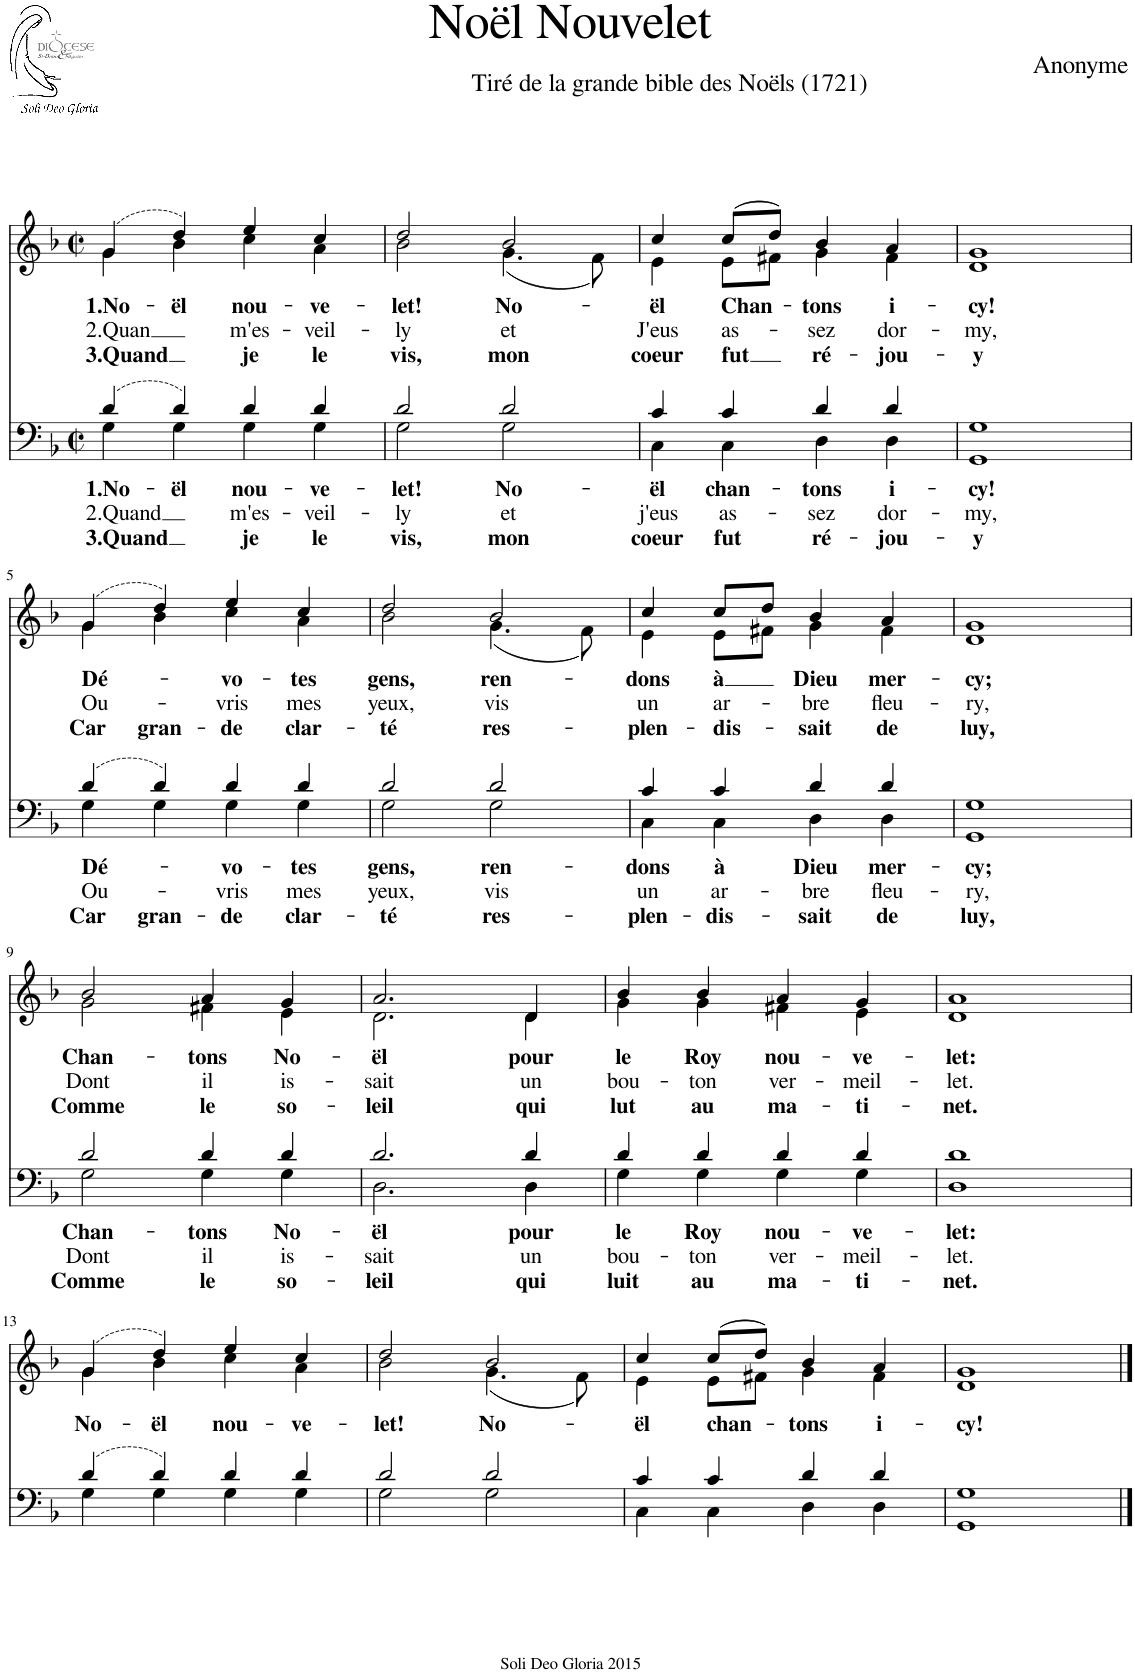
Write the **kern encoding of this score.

**kern	**text	**text	**text	**kern	**text	**text	**text
*part2	*part2	*part2	*part2	*part1	*part1	*part1	*part1
*staff2	*staff2	*staff2	*staff2	*staff1	*staff1	*staff1	*staff1
*I"Bass	*	*	*	*I"Soprano	*	*	*
*clefF4	*	*	*	*clefG2	*	*	*
*k[b-]	*	*	*	*k[b-]	*	*	*
*M2/2	*	*	*	*M2/2	*	*	*
*met(c|)	*	*	*	*met(c|)	*	*	*
=1	=1	=1	=1	=1	=1	=1	=1
!	!LO:LY:b	!LO:LY:b	!LO:LY:b	!	!LO:LY:b	!LO:LY:b	!LO:LY:b
*^	*	*	*	*^	*	*	*
(4d/	4G\	1.No-	2.Quand	3.Quand	(4g/	4g\	1.No-	2.Quan	3.Quand
!	!	!LO:LY:b	!	!	!	!	!LO:LY:b	!	!
4d/)	4G\	-ël	.	.	4dd/)	4b-\	-ël	.	.
!	!	!LO:LY:b	!LO:LY:b	!LO:LY:b	!	!	!LO:LY:b	!LO:LY:b	!LO:LY:b
4d/	4G\	nou-	m'es-	je	4ee/	4cc\	nou-	m'es-	je
!	!	!LO:LY:b	!LO:LY:b	!LO:LY:b	!	!	!LO:LY:b	!LO:LY:b	!LO:LY:b
4d/	4G\	-ve-	-veil-	le	4cc/	4a\	-ve-	-veil-	le
=2	=2	=2	=2	=2	=2	=2	=2	=2	=2
!	!	!LO:LY:b	!LO:LY:b	!LO:LY:b	!	!	!LO:LY:b	!LO:LY:b	!LO:LY:b
2d/	2G\	-let!	-ly	vis,	2dd/	2b-\	-let!	-ly	vis,
!	!	!LO:LY:b	!LO:LY:b	!LO:LY:b	!	!	!LO:LY:b	!LO:LY:b	!LO:LY:b
2d/	2G\	No-	et	mon	2b-/	(4.g\	No-	et	mon
.	.	.	.	.	.	8f\)	.	.	.
=3	=3	=3	=3	=3	=3	=3	=3	=3	=3
!	!	!LO:LY:b	!LO:LY:b	!LO:LY:b	!	!	!LO:LY:b	!LO:LY:b	!LO:LY:b
4c/	4C\	-ël	j'eus	coeur	4cc/	4e\	-ël	J'eus	coeur
!	!	!LO:LY:b	!LO:LY:b	!LO:LY:b	!	!	!LO:LY:b	!LO:LY:b	!LO:LY:b
4c/	4C\	chan-	as-	fut	(8cc/L	8e\L	Chan-	as-	fut
.	.	.	.	.	8dd/J)	8f#X\J	.	.	.
!	!	!LO:LY:b	!LO:LY:b	!LO:LY:b	!	!	!LO:LY:b	!LO:LY:b	!LO:LY:b
4d/	4D\	-tons	-sez	ré-	4b-/	4g\	-tons	-sez	ré-
!	!	!LO:LY:b	!LO:LY:b	!LO:LY:b	!	!	!LO:LY:b	!LO:LY:b	!LO:LY:b
4d/	4D\	i-	dor-	-jou-	4a/	4f#\	i-	dor-	-jou-
=4	=4	=4	=4	=4	=4	=4	=4	=4	=4
!	!	!LO:LY:b	!LO:LY:b	!LO:LY:b	!	!	!LO:LY:b	!LO:LY:b	!LO:LY:b
1G	1GG	-cy!	-my,	-y	1g	1d	-cy!	-my,	-y
!!LO:LB:g=z	!!
=5	=5	=5	=5	=5	=5	=5	=5	=5	=5
!	!	!LO:LY:b	!LO:LY:b	!LO:LY:b	!	!	!LO:LY:b	!LO:LY:b	!LO:LY:b
(4d/	4G\	Dé-	Ou-	Car	(4g/	4g\	Dé-	Ou-	Car
!	!	!	!	!LO:LY:b	!	!	!	!	!LO:LY:b
4d/)	4G\	.	.	gran-	4dd/)	4b-\	.	.	gran-
!	!	!LO:LY:b	!LO:LY:b	!LO:LY:b	!	!	!LO:LY:b	!LO:LY:b	!LO:LY:b
4d/	4G\	-vo-	-vris	-de	4ee/	4cc\	-vo-	-vris	-de
!	!	!LO:LY:b	!LO:LY:b	!LO:LY:b	!	!	!LO:LY:b	!LO:LY:b	!LO:LY:b
4d/	4G\	-tes	mes	clar-	4cc/	4a\	-tes	mes	clar-
=6	=6	=6	=6	=6	=6	=6	=6	=6	=6
!	!	!LO:LY:b	!LO:LY:b	!LO:LY:b	!	!	!LO:LY:b	!LO:LY:b	!LO:LY:b
2d/	2G\	gens,	yeux,	-té	2dd/	2b-\	gens,	yeux,	-té
!	!	!LO:LY:b	!LO:LY:b	!LO:LY:b	!	!	!LO:LY:b	!LO:LY:b	!LO:LY:b
2d/	2G\	ren-	vis	res-	2b-/	(4.g\	ren-	vis	res-
.	.	.	.	.	.	8f\)	.	.	.
=7	=7	=7	=7	=7	=7	=7	=7	=7	=7
!	!	!LO:LY:b	!LO:LY:b	!LO:LY:b	!	!	!LO:LY:b	!LO:LY:b	!LO:LY:b
4c/	4C\	-dons	un	-plen-	4cc/	4e\	-dons	un	-plen-
!	!	!LO:LY:b	!LO:LY:b	!LO:LY:b	!	!	!LO:LY:b	!LO:LY:b	!LO:LY:b
4c/	4C\	à	ar-	-dis-	8cc/L	8e\L	à	ar-	-dis-
.	.	.	.	.	8dd/J	8f#X\J	.	.	.
!	!	!LO:LY:b	!LO:LY:b	!LO:LY:b	!	!	!LO:LY:b	!LO:LY:b	!LO:LY:b
4d/	4D\	Dieu	-bre	-sait	4b-/	4g\	Dieu	-bre	-sait
!	!	!LO:LY:b	!LO:LY:b	!LO:LY:b	!	!	!LO:LY:b	!LO:LY:b	!LO:LY:b
4d/	4D\	mer-	fleu-	de	4a/	4f#\	mer-	fleu-	de
=8	=8	=8	=8	=8	=8	=8	=8	=8	=8
!	!	!LO:LY:b	!LO:LY:b	!LO:LY:b	!	!	!LO:LY:b	!LO:LY:b	!LO:LY:b
1G	1GG	-cy;	-ry,	luy,	1g	1d	-cy;	-ry,	luy,
!!LO:LB:g=z	!!
=9	=9	=9	=9	=9	=9	=9	=9	=9	=9
!	!	!LO:LY:b	!LO:LY:b	!LO:LY:b	!	!	!LO:LY:b	!LO:LY:b	!LO:LY:b
2d/	2G\	Chan-	Dont	Comme	2b-/	2g\	Chan-	Dont	Comme
!	!	!LO:LY:b	!LO:LY:b	!LO:LY:b	!	!	!LO:LY:b	!LO:LY:b	!LO:LY:b
4d/	4G\	-tons	il	le	4a/	4f#X\	-tons	il	le
!	!	!LO:LY:b	!LO:LY:b	!LO:LY:b	!	!	!LO:LY:b	!LO:LY:b	!LO:LY:b
4d/	4G\	No-	is-	so-	4g/	4e\	No-	is-	so-
=10	=10	=10	=10	=10	=10	=10	=10	=10	=10
!	!	!LO:LY:b	!LO:LY:b	!LO:LY:b	!	!	!LO:LY:b	!LO:LY:b	!LO:LY:b
2.d/	2.D\	-ël	-sait	-leil	2.a/	2.d\	-ël	-sait	-leil
!	!	!LO:LY:b	!LO:LY:b	!LO:LY:b	!	!	!LO:LY:b	!LO:LY:b	!LO:LY:b
4d/	4D\	pour	un	qui	4d/	4d\	pour	un	qui
=11	=11	=11	=11	=11	=11	=11	=11	=11	=11
!	!	!LO:LY:b	!LO:LY:b	!LO:LY:b	!	!	!LO:LY:b	!LO:LY:b	!LO:LY:b
4d/	4G\	le	bou-	luit	4b-/	4g\	le	bou-	lut
!	!	!LO:LY:b	!LO:LY:b	!LO:LY:b	!	!	!LO:LY:b	!LO:LY:b	!LO:LY:b
4d/	4G\	Roy	-ton	au	4b-/	4g\	Roy	-ton	au
!	!	!LO:LY:b	!LO:LY:b	!LO:LY:b	!	!	!LO:LY:b	!LO:LY:b	!LO:LY:b
4d/	4G\	nou-	ver-	ma-	4a/	4f#X\	nou-	ver-	ma-
!	!	!LO:LY:b	!LO:LY:b	!LO:LY:b	!	!	!LO:LY:b	!LO:LY:b	!LO:LY:b
4d/	4G\	-ve-	-meil-	-ti-	4g/	4e\	-ve-	-meil-	-ti-
=12	=12	=12	=12	=12	=12	=12	=12	=12	=12
!	!	!LO:LY:b	!LO:LY:b	!LO:LY:b	!	!	!LO:LY:b	!LO:LY:b	!LO:LY:b
1d	1D	-let:	-let.	-net.	1a	1d	-let:	-let.	-net.
!!LO:LB:g=z	!!
=13	=13	=13	=13	=13	=13	=13	=13	=13	=13
!	!	!	!	!	!	!	!LO:LY:b	!	!
(4d/	4G\	.	.	.	(4g/	4g\	No-	.	.
!	!	!	!	!	!	!	!LO:LY:b	!	!
4d/)	4G\	.	.	.	4dd/)	4b-\	-ël	.	.
!	!	!	!	!	!	!	!LO:LY:b	!	!
4d/	4G\	.	.	.	4ee/	4cc\	nou-	.	.
!	!	!	!	!	!	!	!LO:LY:b	!	!
4d/	4G\	.	.	.	4cc/	4a\	-ve-	.	.
=14	=14	=14	=14	=14	=14	=14	=14	=14	=14
!	!	!	!	!	!	!	!LO:LY:b	!	!
2d/	2G\	.	.	.	2dd/	2b-\	-let!	.	.
!	!	!	!	!	!	!	!LO:LY:b	!	!
2d/	2G\	.	.	.	2b-/	(4.g\	No-	.	.
.	.	.	.	.	.	8f\)	.	.	.
=15	=15	=15	=15	=15	=15	=15	=15	=15	=15
!	!	!	!	!	!	!	!LO:LY:b	!	!
4c/	4C\	.	.	.	4cc/	4e\	-ël	.	.
!	!	!	!	!	!	!	!LO:LY:b	!	!
4c/	4C\	.	.	.	(8cc/L	8e\L	chan-	.	.
.	.	.	.	.	8dd/J)	8f#X\J	.	.	.
!	!	!	!	!	!	!	!LO:LY:b	!	!
4d/	4D\	.	.	.	4b-/	4g\	-tons	.	.
!	!	!	!	!	!	!	!LO:LY:b	!	!
4d/	4D\	.	.	.	4a/	4f#\	i-	.	.
=16	=16	=16	=16	=16	=16	=16	=16	=16	=16
!	!	!	!	!	!	!	!LO:LY:b	!	!
1G	1GG	.	.	.	1g	1d	-cy!	.	.
*v	*v	*	*	*	*	*	*	*	*
*	*	*	*	*v	*v	*	*	*
==	==	==	==	==	==	==	==
*-	*-	*-	*-	*-	*-	*-	*-
